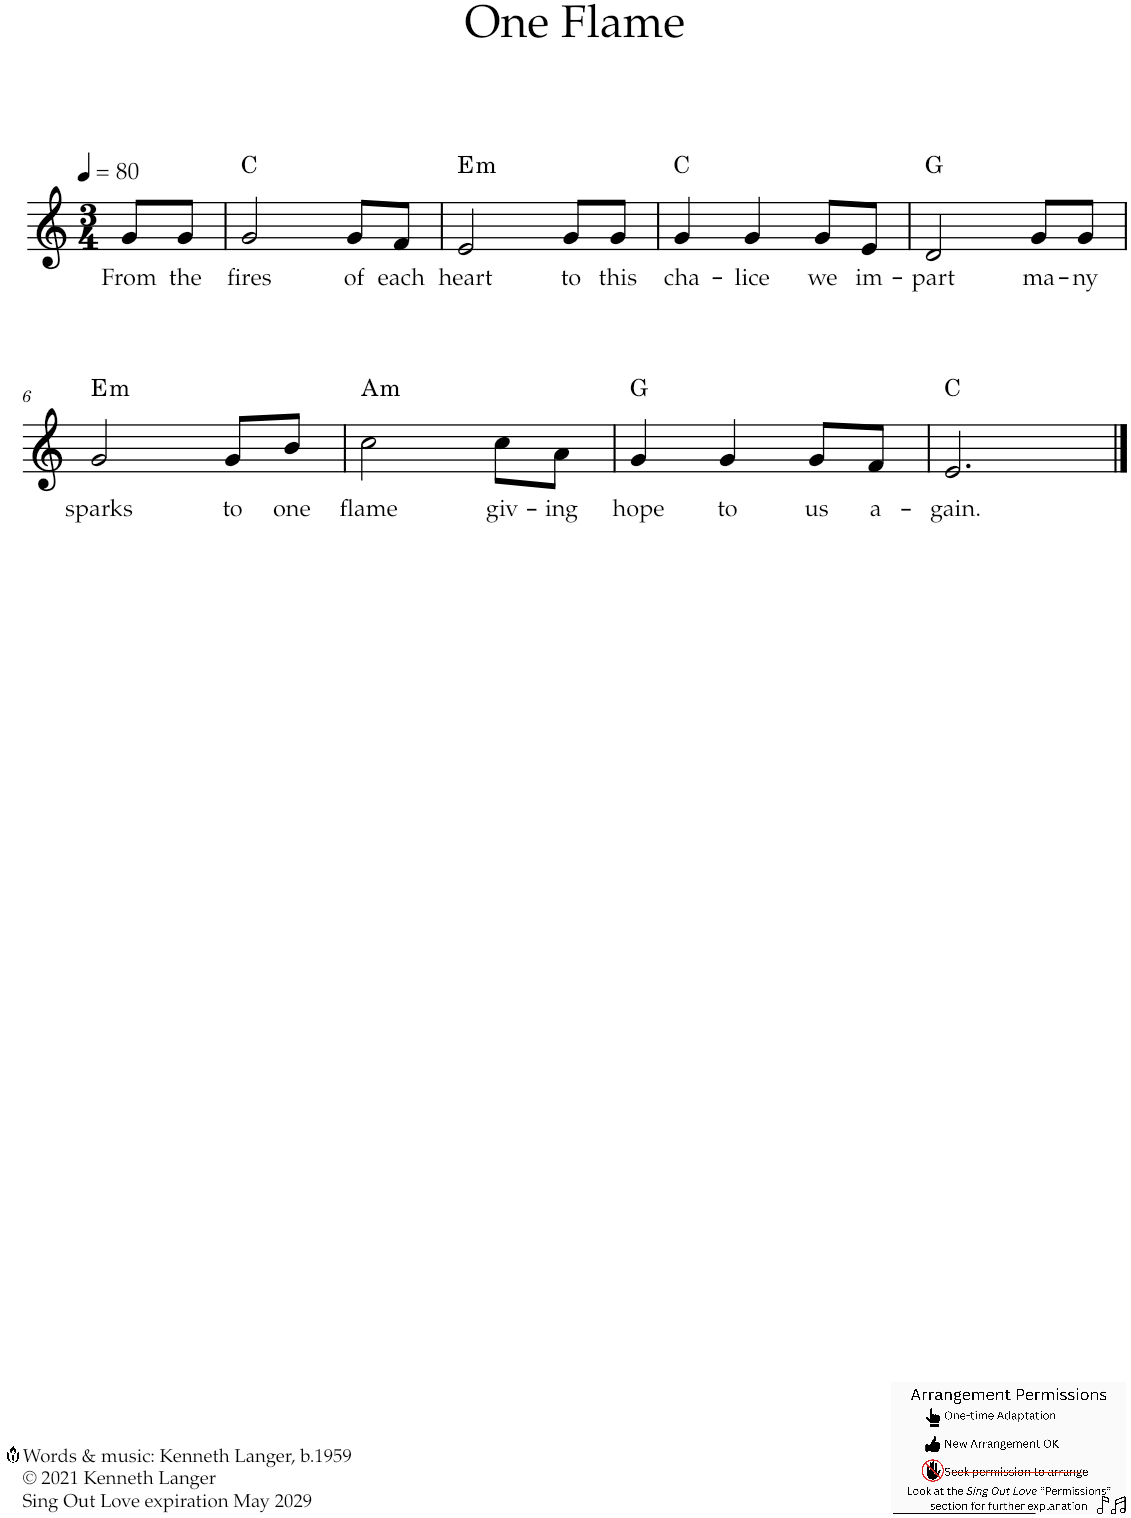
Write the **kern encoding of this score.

**kern	**text	**harte
*part1	*part1	*part1
*staff1	*staff1	*
*I"Oboe	*	*
*I'Ob.	*	*
*clefG2	*	*
*k[]	*	*
*M3/4	*	*
*MM80	*	*
=1	=1	=1
!	!LO:LY:b	!
8g/L	From	.
!	!LO:LY:b	!
8g/J	the	.
=2	=2	=2
!	!LO:LY:b	!
2g/	fires	C:maj
!	!LO:LY:b	!
8g/L	of	.
!	!LO:LY:b	!
8f/J	each	.
=3	=3	=3
!	!LO:LY:b	!LO:H:kt=m
2e/	heart	E:min
!	!LO:LY:b	!
8g/L	to	.
!	!LO:LY:b	!
8g/J	this	.
=4	=4	=4
!	!LO:LY:b	!
4g/	cha-	C:maj
!	!LO:LY:b	!
4g/	-lice	.
!	!LO:LY:b	!
8g/L	we	.
!	!LO:LY:b	!
8e/J	im-	.
=5	=5	=5
!	!LO:LY:b	!
2d/	-part	G:maj
!	!LO:LY:b	!
8g/L	ma-	.
!	!LO:LY:b	!
8g/J	-ny	.
!!LO:LB:g=z
=6	=6	=6
!	!LO:LY:b	!LO:H:kt=m
2g/	sparks	E:min
!	!LO:LY:b	!
8g/L	to	.
!	!LO:LY:b	!
8b/J	one	.
=7	=7	=7
!	!LO:LY:b	!LO:H:kt=m
2cc\	flame	A:min
!	!LO:LY:b	!
8cc\L	giv-	.
!	!LO:LY:b	!
8a\J	-ing	.
=8	=8	=8
!	!LO:LY:b	!
4g/	hope	G:maj
!	!LO:LY:b	!
4g/	to	.
!	!LO:LY:b	!
8g/L	us	.
!	!LO:LY:b	!
8f/J	a-	.
=9	=9	=9
!	!LO:LY:b	!
2.e/	-gain.	C:maj
==	==	==
*-	*-	*-
